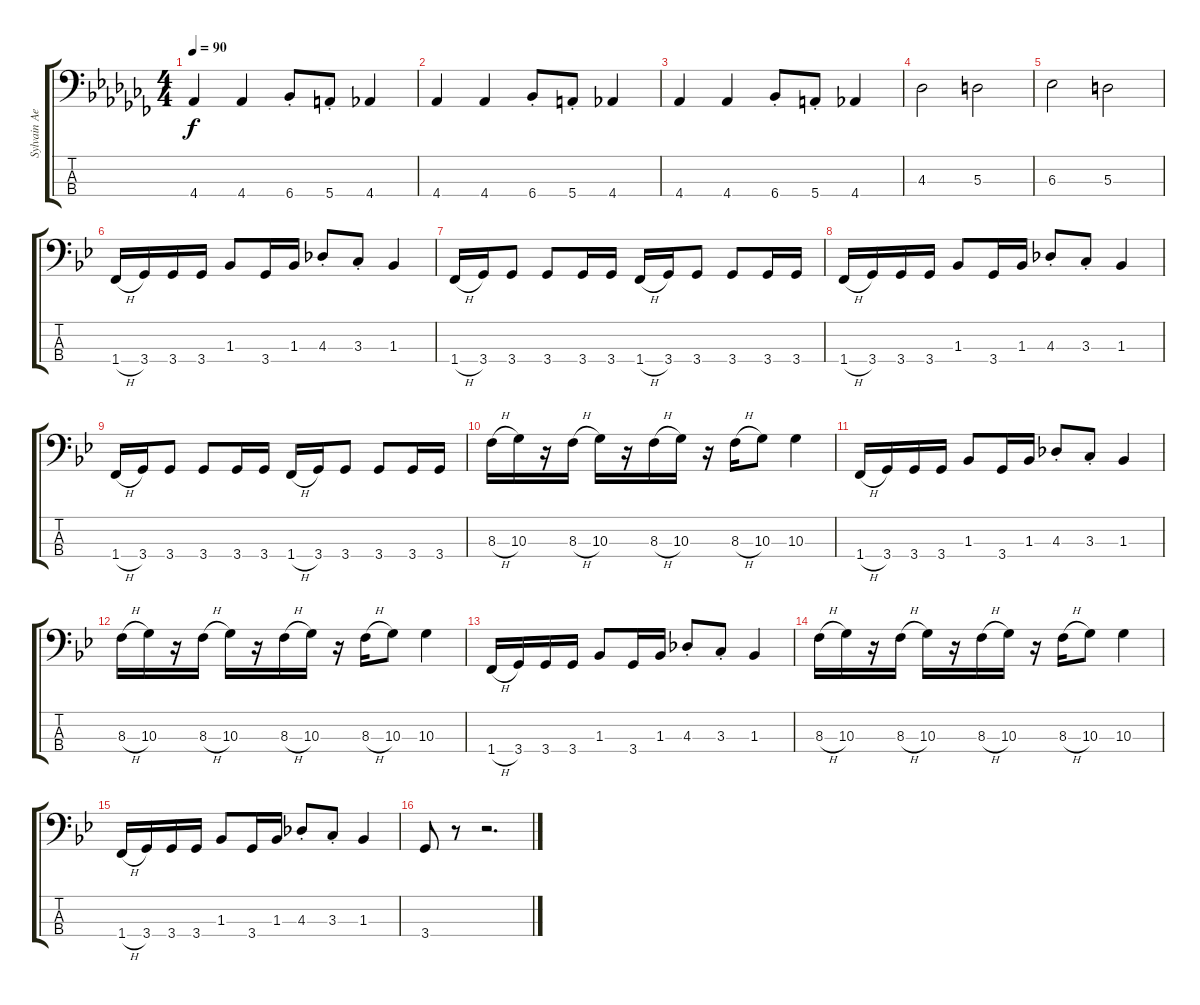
\track ("Sylvain Aertbeliën" "Sylvain Ae") {instrument electricbassfinger}
\staff {score tabs}
\tuning (G2 D2 A1 E1) {hide}
\ts (4 4)
\tempo 90
\clef f4
\ks abminor
4.4.4{dy f} 4.4.4 6.4{st}.8 5.4{st}.8 4.4.4 |
4.4.4 4.4.4 6.4{st}.8 5.4{st}.8 4.4.4 |
4.4.4 4.4.4 6.4{st}.8 5.4{st}.8 4.4.4 |
4.3.2 5.3.2 |
6.3.2 5.3.2 |
\ks gminor
1.4{h}.16 3.4.16 3.4.16 3.4.16 1.3.8 3.4.16 1.3.16 4.3{st}.8 3.3{st}.8 1.3.4 |
1.4{h}.16 3.4.16 3.4.8 3.4.8 3.4.16 3.4.16 1.4{h}.16 3.4.16 3.4.8 3.4.8 3.4.16 3.4.16 |
1.4{h}.16 3.4.16 3.4.16 3.4.16 1.3.8 3.4.16 1.3.16 4.3{st}.8 3.3{st}.8 1.3.4 |
1.4{h}.16 3.4.16 3.4.8 3.4.8 3.4.16 3.4.16 1.4{h}.16 3.4.16 3.4.8 3.4.8 3.4.16 3.4.16 |
8.3{h}.16 10.3.16 r.16 8.3{h}.16 10.3.16 r.16 8.3{h}.16 10.3.16 r.16 8.3{h}.16 10.3.8 10.3.4 |
1.4{h}.16 3.4.16 3.4.16 3.4.16 1.3.8 3.4.16 1.3.16 4.3{st}.8 3.3{st}.8 1.3.4 |
8.3{h}.16 10.3.16 r.16 8.3{h}.16 10.3.16 r.16 8.3{h}.16 10.3.16 r.16 8.3{h}.16 10.3.8 10.3.4 |
1.4{h}.16 3.4.16 3.4.16 3.4.16 1.3.8 3.4.16 1.3.16 4.3{st}.8 3.3{st}.8 1.3.4 |
8.3{h}.16 10.3.16 r.16 8.3{h}.16 10.3.16 r.16 8.3{h}.16 10.3.16 r.16 8.3{h}.16 10.3.8 10.3.4 |
1.4{h}.16 3.4.16 3.4.16 3.4.16 1.3.8 3.4.16 1.3.16 4.3{st}.8 3.3{st}.8 1.3.4 |
3.4.8 r.8 r.2{d}
